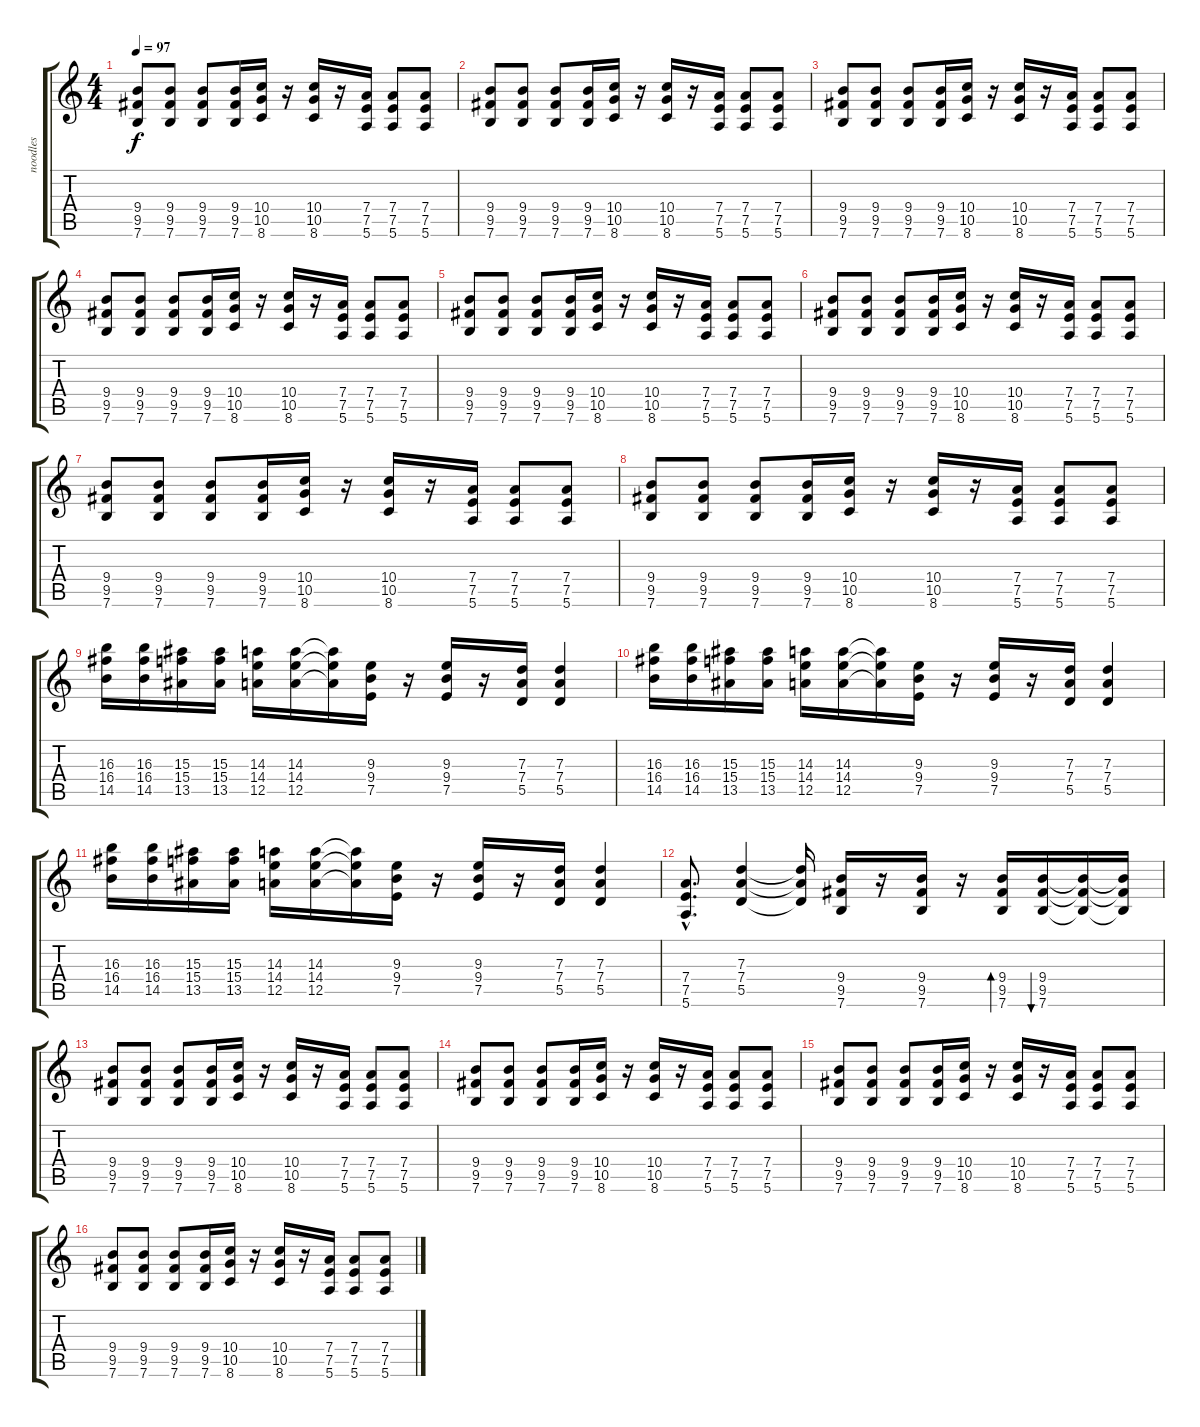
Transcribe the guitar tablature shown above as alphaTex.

\track ("noodles" "noodles") {instrument distortionguitar}
\staff {score tabs}
\tuning (E4 B3 G3 D3 A2 E2) {hide}
\ts (4 4)
\tempo 97
\clef g2
\ks c
(9.4 9.5 7.6).8{dy f instrument electricguitarmuted} (9.4 9.5 7.6).8 (9.4 9.5 7.6).8 (9.4 9.5 7.6).16 (10.4 10.5 8.6).16 r.16 (10.4 10.5 8.6).16 r.16 (7.4 7.5 5.6).16 (7.4 7.5 5.6).8 (7.4 7.5 5.6).8 |
(9.4 9.5 7.6).8{instrument electricguitarmuted} (9.4 9.5 7.6).8 (9.4 9.5 7.6).8 (9.4 9.5 7.6).16 (10.4 10.5 8.6).16 r.16 (10.4 10.5 8.6).16 r.16 (7.4 7.5 5.6).16 (7.4 7.5 5.6).8 (7.4 7.5 5.6).8 |
(9.4 9.5 7.6).8{instrument electricguitarmuted} (9.4 9.5 7.6).8 (9.4 9.5 7.6).8 (9.4 9.5 7.6).16 (10.4 10.5 8.6).16 r.16 (10.4 10.5 8.6).16 r.16 (7.4 7.5 5.6).16 (7.4 7.5 5.6).8 (7.4 7.5 5.6).8 |
(9.4 9.5 7.6).8{instrument electricguitarmuted} (9.4 9.5 7.6).8 (9.4 9.5 7.6).8 (9.4 9.5 7.6).16 (10.4 10.5 8.6).16 r.16 (10.4 10.5 8.6).16 r.16 (7.4 7.5 5.6).16 (7.4 7.5 5.6).8 (7.4 7.5 5.6).8 |
(9.4 9.5 7.6).8{instrument electricguitarmuted} (9.4 9.5 7.6).8 (9.4 9.5 7.6).8 (9.4 9.5 7.6).16 (10.4 10.5 8.6).16 r.16 (10.4 10.5 8.6).16 r.16 (7.4 7.5 5.6).16 (7.4 7.5 5.6).8 (7.4 7.5 5.6).8 |
(9.4 9.5 7.6).8{instrument electricguitarmuted} (9.4 9.5 7.6).8 (9.4 9.5 7.6).8 (9.4 9.5 7.6).16 (10.4 10.5 8.6).16 r.16 (10.4 10.5 8.6).16 r.16 (7.4 7.5 5.6).16 (7.4 7.5 5.6).8 (7.4 7.5 5.6).8 |
(9.4 9.5 7.6).8{instrument electricguitarmuted} (9.4 9.5 7.6).8 (9.4 9.5 7.6).8 (9.4 9.5 7.6).16 (10.4 10.5 8.6).16 r.16 (10.4 10.5 8.6).16 r.16 (7.4 7.5 5.6).16 (7.4 7.5 5.6).8 (7.4 7.5 5.6).8 |
(9.4 9.5 7.6).8{instrument electricguitarmuted} (9.4 9.5 7.6).8 (9.4 9.5 7.6).8 (9.4 9.5 7.6).16 (10.4 10.5 8.6).16 r.16 (10.4 10.5 8.6).16 r.16 (7.4 7.5 5.6).16{instrument distortionguitar} (7.4 7.5 5.6).8 (7.4 7.5 5.6).8 |
(16.3 16.4 14.5).16 (16.3 16.4 14.5).16 (15.3 15.4 13.5).16 (15.3 15.4 13.5).16 (14.3 14.4 12.5).16 (14.3 14.4 12.5).16 (14.3{t} 14.4{t} 12.5{t}).16 (9.3 9.4 7.5).16 r.16 (9.3 9.4 7.5).16 r.16 (7.3 7.4 5.5).16 (7.3 7.4 5.5).4 |
(16.3 16.4 14.5).16 (16.3 16.4 14.5).16 (15.3 15.4 13.5).16 (15.3 15.4 13.5).16 (14.3 14.4 12.5).16 (14.3 14.4 12.5).16 (14.3{t} 14.4{t} 12.5{t}).16 (9.3 9.4 7.5).16 r.16 (9.3 9.4 7.5).16 r.16 (7.3 7.4 5.5).16 (7.3 7.4 5.5).4 |
(16.3 16.4 14.5).16 (16.3 16.4 14.5).16 (15.3 15.4 13.5).16 (15.3 15.4 13.5).16 (14.3 14.4 12.5).16 (14.3 14.4 12.5).16 (14.3{t} 14.4{t} 12.5{t}).16 (9.3 9.4 7.5).16 r.16 (9.3 9.4 7.5).16 r.16 (7.3 7.4 5.5).16 (7.3 7.4 5.5).4 |
(7.4{hac} 7.5{hac} 5.6{hac}).8{d} (7.3 7.4 5.5).4 (7.3{t} 7.4{t} 5.5{t}).16 (9.4 9.5 7.6).16 r.16 (9.4 9.5 7.6).16 r.16 (9.4 9.5 7.6).16{bd 60} (9.4 9.5 7.6).16{bu 60} (9.4{t} 9.5{t} 7.6{t}).16 (9.4{t} 9.5{t} 7.6{t}).16 |
(9.4 9.5 7.6).8 (9.4 9.5 7.6).8 (9.4 9.5 7.6).8 (9.4 9.5 7.6).16 (10.4 10.5 8.6).16 r.16 (10.4 10.5 8.6).16 r.16 (7.4 7.5 5.6).16 (7.4 7.5 5.6).8 (7.4 7.5 5.6).8 |
(9.4 9.5 7.6).8 (9.4 9.5 7.6).8 (9.4 9.5 7.6).8 (9.4 9.5 7.6).16 (10.4 10.5 8.6).16 r.16 (10.4 10.5 8.6).16 r.16 (7.4 7.5 5.6).16 (7.4 7.5 5.6).8 (7.4 7.5 5.6).8 |
(9.4 9.5 7.6).8{instrument electricguitarmuted} (9.4 9.5 7.6).8 (9.4 9.5 7.6).8 (9.4 9.5 7.6).16 (10.4 10.5 8.6).16 r.16 (10.4 10.5 8.6).16 r.16 (7.4 7.5 5.6).16 (7.4 7.5 5.6).8 (7.4 7.5 5.6).8 |
(9.4 9.5 7.6).8{instrument electricguitarmuted} (9.4 9.5 7.6).8 (9.4 9.5 7.6).8 (9.4 9.5 7.6).16 (10.4 10.5 8.6).16 r.16 (10.4 10.5 8.6).16 r.16 (7.4 7.5 5.6).16 (7.4 7.5 5.6).8 (7.4 7.5 5.6).8
